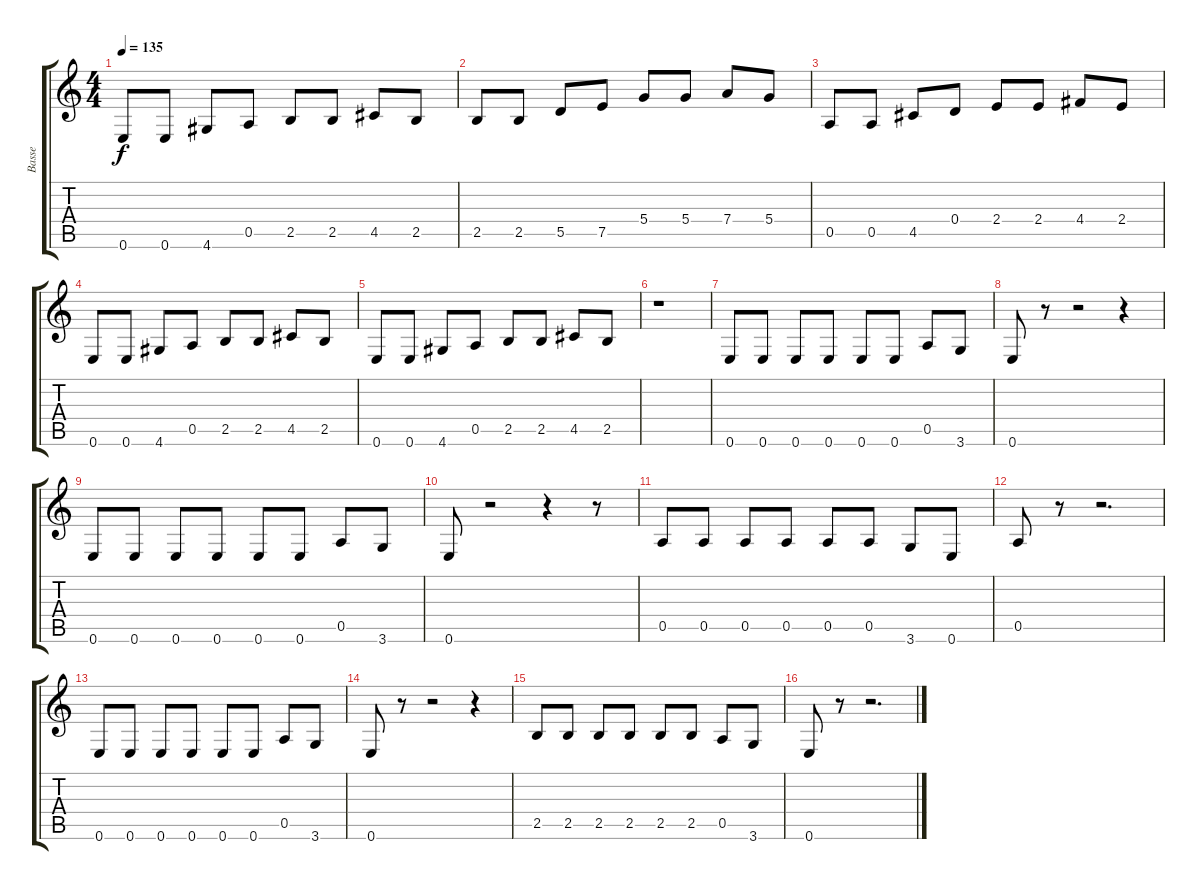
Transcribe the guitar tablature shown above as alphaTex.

\track ("Basse" "Basse") {instrument electricbassfinger}
\staff {score tabs}
\tuning (E4 B3 G3 D3 A2 E2) {hide}
\ts (4 4)
\tempo 135
\clef g2
\ks c
0.6.8{dy f} 0.6.8 4.6.8 0.5.8 2.5.8 2.5.8 4.5.8 2.5.8 |
2.5.8 2.5.8 5.5.8 7.5.8 5.4.8 5.4.8 7.4.8 5.4.8 |
0.5.8 0.5.8 4.5.8 0.4.8 2.4.8 2.4.8 4.4.8 2.4.8 |
0.6.8 0.6.8 4.6.8 0.5.8 2.5.8 2.5.8 4.5.8 2.5.8 |
0.6.8 0.6.8 4.6.8 0.5.8 2.5.8 2.5.8 4.5.8 2.5.8 |
r.1 |
0.6.8 0.6.8 0.6.8 0.6.8 0.6.8 0.6.8 0.5.8 3.6.8 |
0.6.8 r.8 r.2 r.4 |
0.6.8 0.6.8 0.6.8 0.6.8 0.6.8 0.6.8 0.5.8 3.6.8 |
0.6.8 r.2 r.4 r.8 |
0.5.8 0.5.8 0.5.8 0.5.8 0.5.8 0.5.8 3.6.8 0.6.8 |
0.5.8 r.8 r.2{d} |
0.6.8 0.6.8 0.6.8 0.6.8 0.6.8 0.6.8 0.5.8 3.6.8 |
0.6.8 r.8 r.2 r.4 |
2.5.8 2.5.8 2.5.8 2.5.8 2.5.8 2.5.8 0.5.8 3.6.8 |
0.6.8 r.8 r.2{d}
